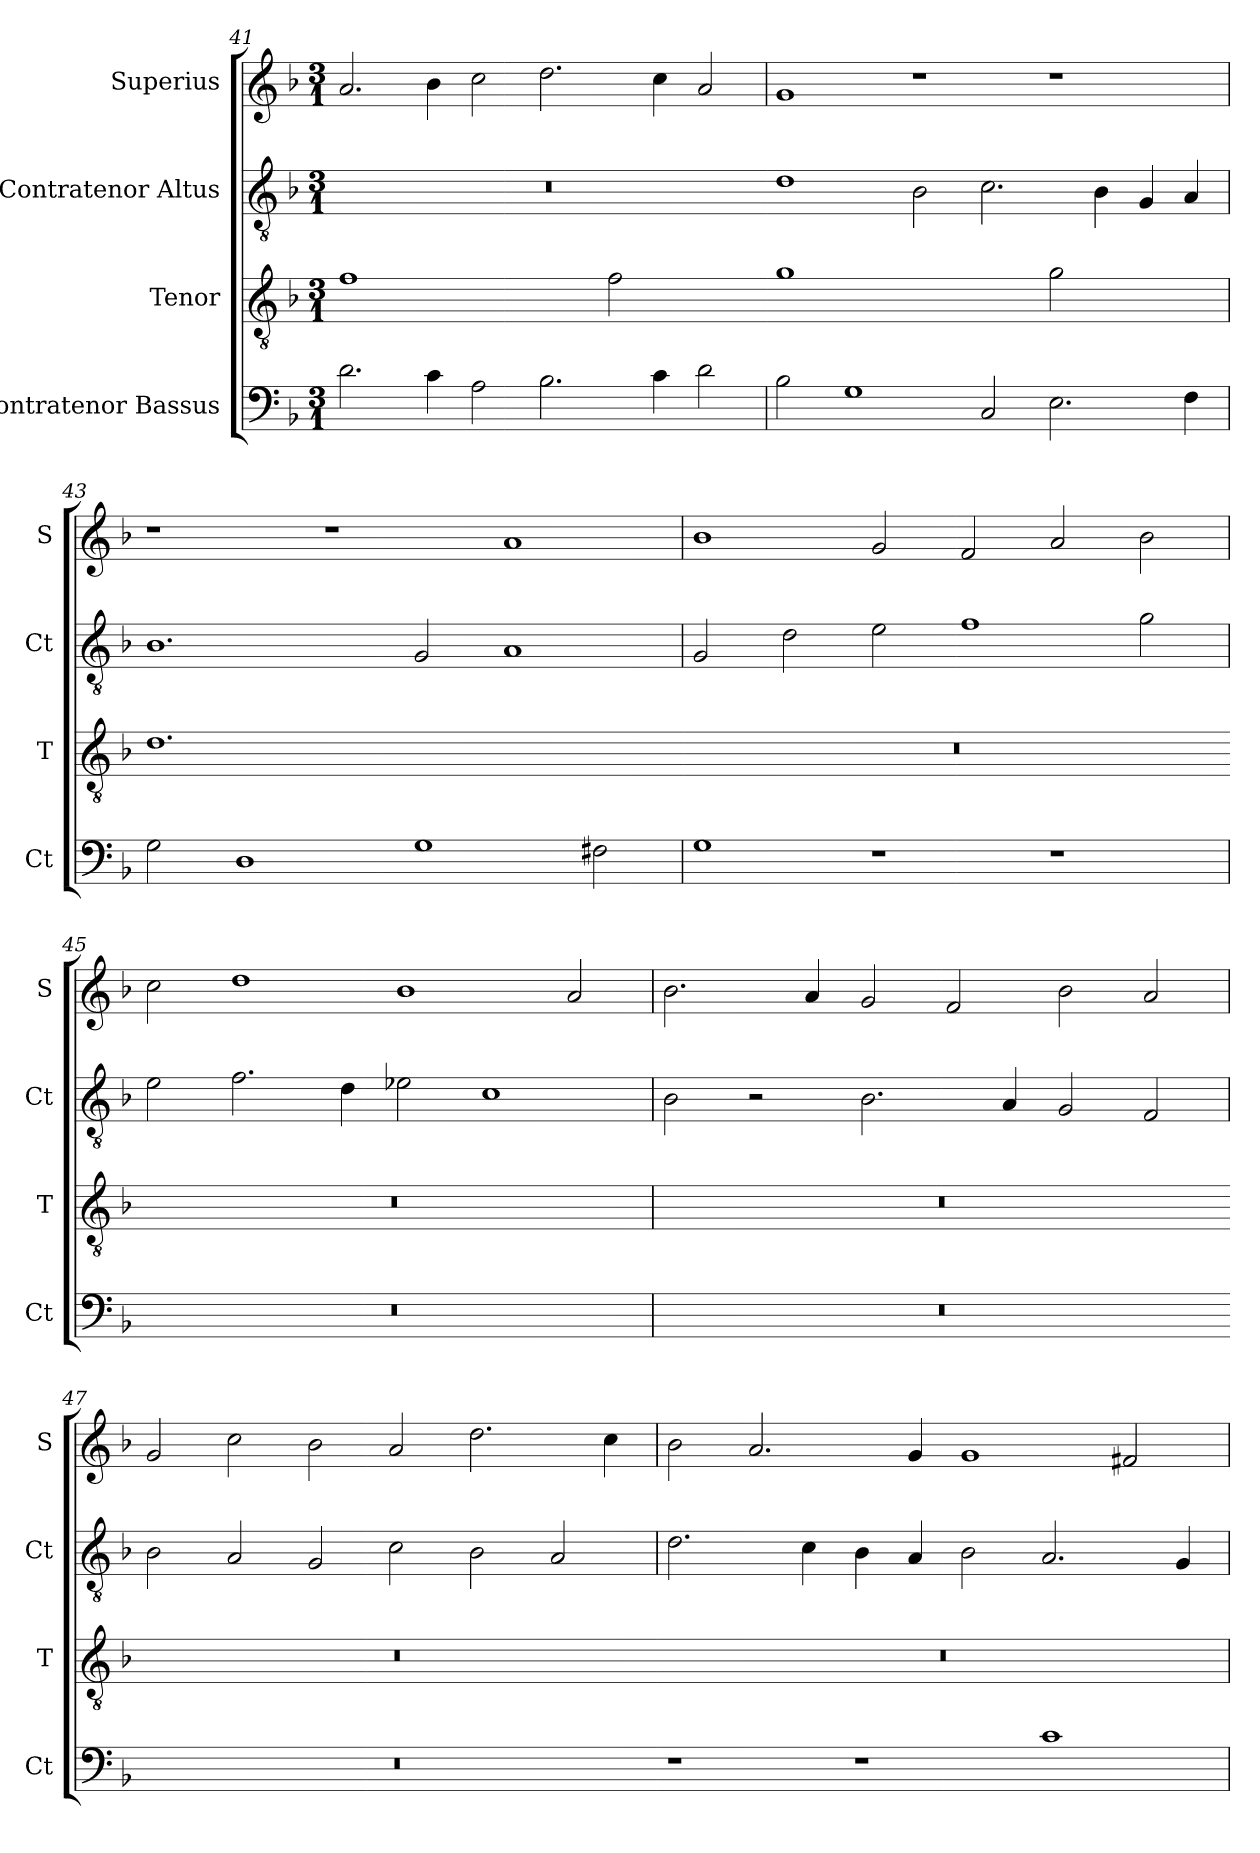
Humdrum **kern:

**kern	**kern	**kern	**kern
*part4	*part3	*part2	*part1
*staff4	*staff3	*staff2	*staff1
*I"Contratenor Bassus	*I"Tenor	*I"Contratenor Altus	*I"Superius
*I'Ct	*I'T	*I'Ct	*I'S
*clefF4	*clefGv2	*clefGv2	*clefG2
*k[b-]	*k[b-]	*k[b-]	*k[b-]
*M3/1	*M3/1	*M3/1	*M3/1
=41	=41	=41	=41
!	!LO:N:vis=1	!	!
2.d	0f	0.r	2.a
4c	.	.	4b-
2A	.	.	2cc
2.B-	.	.	2.dd
!	!LO:N:vis=2	!	!
.	1f	.	.
4c	.	.	4cc
2d	.	.	2a
=42	=42-	=42	=42
!	!LO:N:vis=1	!	!
2B-	0g	1d	1g
1G	.	.	.
.	.	2B-	1r
2C	.	2.c	.
!	!LO:N:vis=2	!	!
2.E	1g	.	1r
.	.	4B-	.
.	.	4G	.
4F	.	4A	.
=43	=43	=43	=43
!	!LO:N:vis=1.	!	!
2G	0.d	1.B-	1r
1D	.	.	.
.	.	.	1r
1G	.	2G	.
.	.	1A	1a
2F#X	.	.	.
=44	=44-	=44	=44
!	!LO:N:vis=1.	!	!
1G	0.r	2G	1b-
.	.	2d	.
1r	.	2e	2g
.	.	1f	2f
1r	.	.	2a
.	.	2g	2b-
=45	=45-	=45	=45
!	!LO:N:vis=1.	!	!
0.r	0.r	2e	2cc
.	.	2.f	1dd
.	.	4d	.
.	.	2e-X	1b-
.	.	1c	.
.	.	.	2a
=46	=46	=46	=46
!	!LO:N:vis=1.	!	!
0.r	0.r	2B-	2.b-
.	.	2r	.
.	.	.	4a
.	.	2.B-	2g
.	.	.	2f
.	.	4A	.
.	.	2G	2b-
.	.	2F	2a
=47	=47-	=47	=47
!	!LO:N:vis=1.	!	!
0.r	0.r	2B-	2g
.	.	2A	2cc
.	.	2G	2b-
.	.	2c	2a
.	.	2B-	2.dd
.	.	2A	.
.	.	.	4cc
=48	=48-	=48	=48
!	!LO:N:vis=1.	!	!
1r	0.r	2.d	2b-
.	.	.	2.a
.	.	4c	.
1r	.	4B-	.
.	.	4A	4g
.	.	2B-	1g
1c	.	2.A	.
.	.	.	2f#X
.	.	4G	.
=	=	=	=
*-	*-	*-	*-
